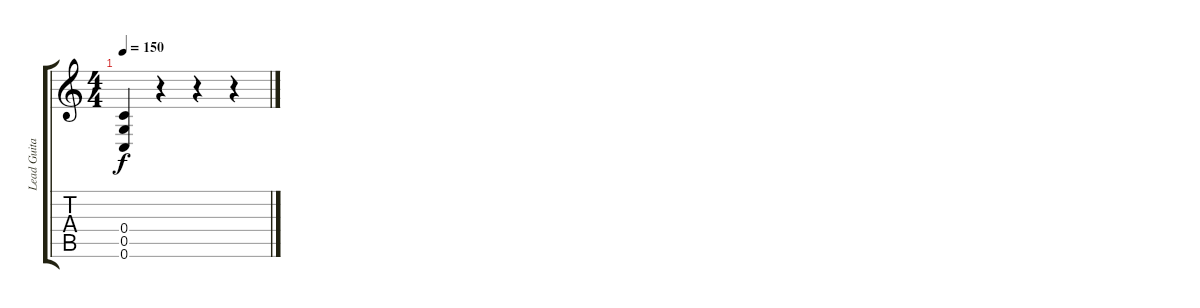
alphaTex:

\track ("Lead Guitar" "Lead Guita") {instrument distortionguitar}
\staff {score tabs}
\tuning (D4 A3 F3 C3 G2 C2) {hide}
\ts (4 4)
\tempo 150
\clef g2
\ks c
(0.4 0.5 0.6).4{dy f} r.4 r.4 r.4
